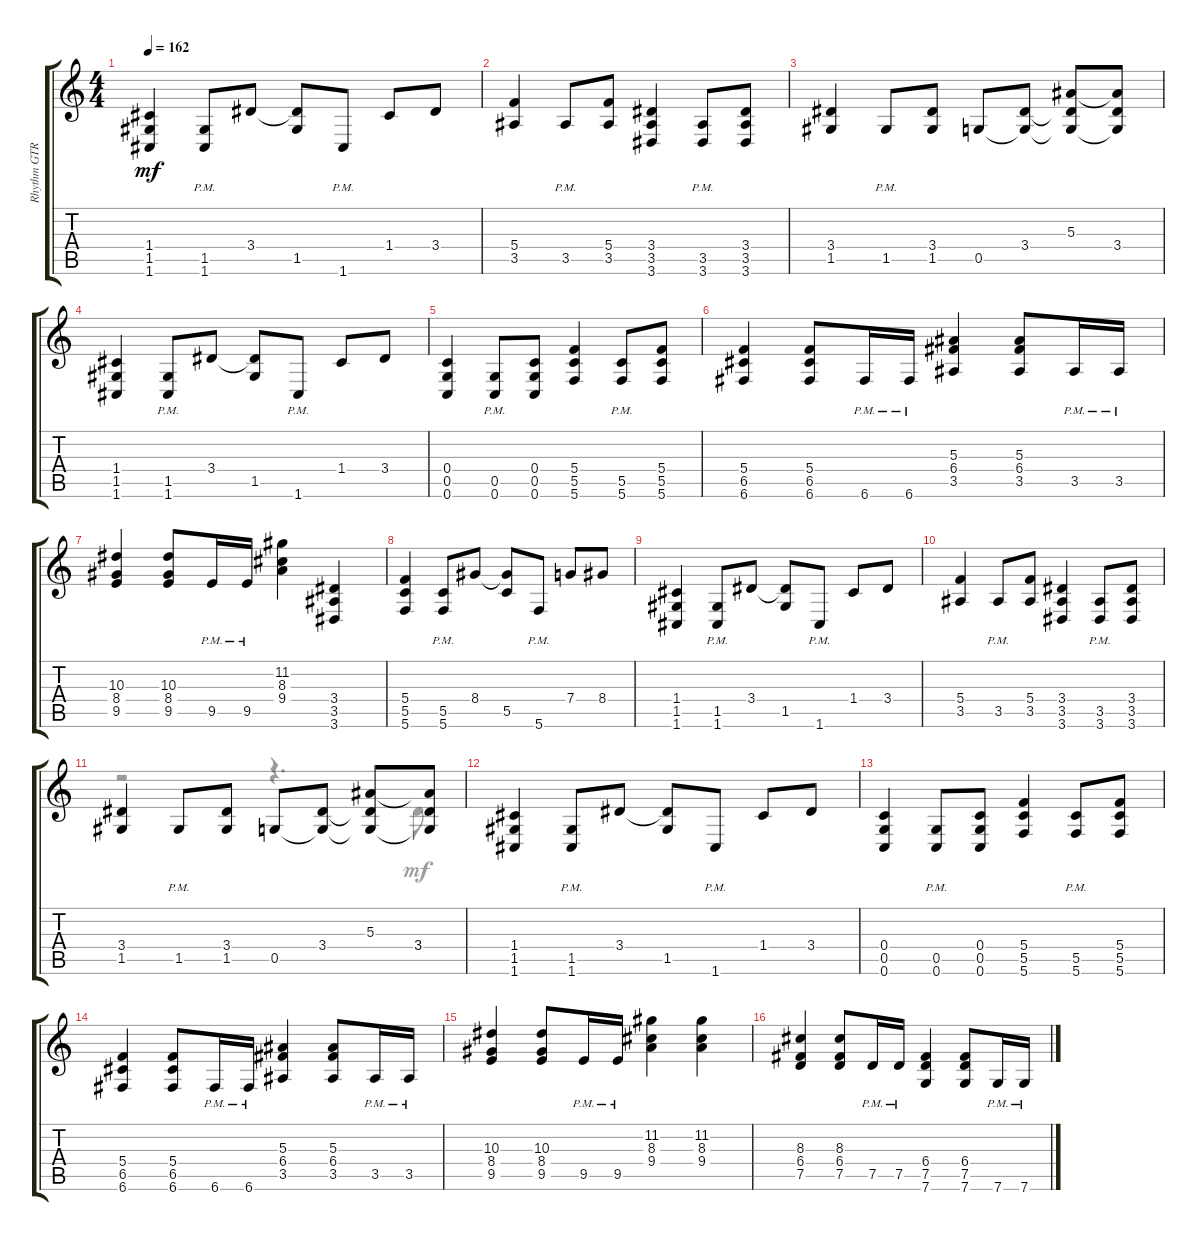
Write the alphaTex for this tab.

\track ("Rhythm GTR 2" "Rhythm GTR") {instrument distortionguitar}
\staff {score tabs}
\tuning (D4 A3 F3 C3 G2 C2) {hide}
\voice
\ts (4 4)
\tempo 162
\clef g2
\ks aminor
(1.4 1.5 1.6).4{dy mf} (1.5{pm} 1.6{pm}).8 3.4.8 (3.4{t} 1.5).8 1.6{pm}.8 1.4.8 3.4.8 |
(5.4 3.5).4 3.5{pm}.8 (5.4 3.5).8 (3.4 3.5 3.6).4 (3.5{pm} 3.6{pm}).8 (3.4 3.5 3.6).8 |
(3.4 1.5).4 1.5{pm}.8 (3.4 1.5).8 0.5.8 (3.4 0.5{t}).8 (5.3 3.4{t} 0.5{t}).8 (5.3{t} 3.4 0.5{t}).8 |
(1.4 1.5 1.6).4 (1.5{pm} 1.6{pm}).8 3.4.8 (3.4{t} 1.5).8 1.6{pm}.8 1.4.8 3.4.8 |
(0.4 0.5 0.6).4 (0.5{pm} 0.6{pm}).8 (0.4 0.5 0.6).8 (5.4 5.5 5.6).4 (5.5{pm} 5.6{pm}).8 (5.4 5.5 5.6).8 |
(5.4 6.5 6.6).4 (5.4 6.5 6.6).8 6.6{pm}.16 6.6{pm}.16 (5.3 6.4 3.5).4 (5.3 6.4 3.5).8 3.5{pm}.16 3.5{pm}.16 |
(10.3 8.4 9.5).4 (10.3 8.4 9.5).8 9.5{pm}.16 9.5{pm}.16 (11.2 8.3 9.4).4 (3.4 3.5 3.6).4 |
(5.4 5.5 5.6).4 (5.5{pm} 5.6{pm}).8 8.4.8 (8.4{t} 5.5).8 5.6{pm}.8 7.4.8 8.4.8 |
(1.4 1.5 1.6).4 (1.5{pm} 1.6{pm}).8 3.4.8 (3.4{t} 1.5).8 1.6{pm}.8 1.4.8 3.4.8 |
(5.4 3.5).4 3.5{pm}.8 (5.4 3.5).8 (3.4 3.5 3.6).4 (3.5{pm} 3.6{pm}).8 (3.4 3.5 3.6).8 |
(3.4 1.5).4 1.5{pm}.8 (3.4 1.5).8 0.5.8 (3.4 0.5{t}).8 (5.3 3.4{t} 0.5{t}).8 (5.3{t} 3.4 0.5{t}).8 |
(1.4 1.5 1.6).4 (1.5{pm} 1.6{pm}).8 3.4.8 (3.4{t} 1.5).8 1.6{pm}.8 1.4.8 3.4.8 |
(0.4 0.5 0.6).4 (0.5{pm} 0.6{pm}).8 (0.4 0.5 0.6).8 (5.4 5.5 5.6).4 (5.5{pm} 5.6{pm}).8 (5.4 5.5 5.6).8 |
(5.4 6.5 6.6).4 (5.4 6.5 6.6).8 6.6{pm}.16 6.6{pm}.16 (5.3 6.4 3.5).4 (5.3 6.4 3.5).8 3.5{pm}.16 3.5{pm}.16 |
(10.3 8.4 9.5).4 (10.3 8.4 9.5).8 9.5{pm}.16 9.5{pm}.16 (11.2 8.3 9.4).4 (11.2 8.3 9.4).4 |
(8.3 6.4 7.5).4 (8.3 6.4 7.5).8 7.5{pm}.16 7.5{pm}.16 (6.4 7.5 7.6).4 (6.4 7.5 7.6).8 7.6{pm}.16 7.6{pm}.16
\voice
\clef g2
\ottava regular
\simile none
\ks aminor
|
|
|
|
|
|
|
|
|
|
r.2 r.4{d} 3.4.8 |
|
|
|
|
